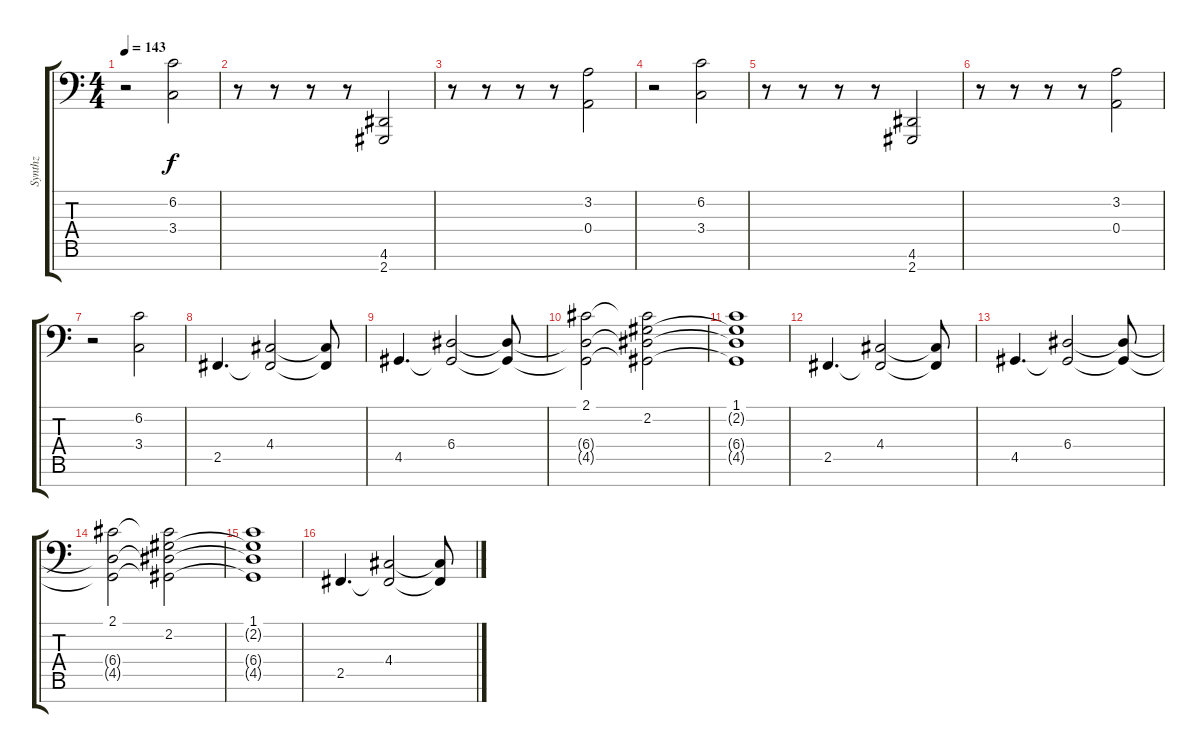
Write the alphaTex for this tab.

\track ("Synthz" "Synthz") {instrument stringensemble1}
\staff {score tabs}
\tuning (B3 Gb3 D3 A2 E2 B1 Gb1) {hide}
\ts (4 4)
\tempo 143
\clef f4
\ks c
r.2{dy f} (6.2 3.4).2 |
r.8 r.8 r.8 r.8 (4.6 2.7).2 |
r.8 r.8 r.8 r.8 (3.2 0.4).2 |
r.2 (6.2 3.4).2 |
r.8 r.8 r.8 r.8 (4.6 2.7).2 |
r.8 r.8 r.8 r.8 (3.2 0.4).2 |
r.2 (6.2 3.4).2 |
2.5.4{d} (4.4 2.5{t}).2 (4.4{t} 2.5{t}).8 |
4.5.4{d} (6.4 4.5{t}).2 (6.4{t} 4.5{t}).8 |
(2.1 6.4{t} 4.5{t}).2 (2.1{t} 2.2 6.4{t} 4.5{t}).2 |
(1.1 2.2{t} 6.4{t} 4.5{t}).1 |
2.5.4{d} (4.4 2.5{t}).2 (4.4{t} 2.5{t}).8 |
4.5.4{d} (6.4 4.5{t}).2 (6.4{t} 4.5{t}).8 |
(2.1 6.4{t} 4.5{t}).2 (2.1{t} 2.2 6.4{t} 4.5{t}).2 |
(1.1 2.2{t} 6.4{t} 4.5{t}).1 |
2.5.4{d} (4.4 2.5{t}).2 (4.4{t} 2.5{t}).8
